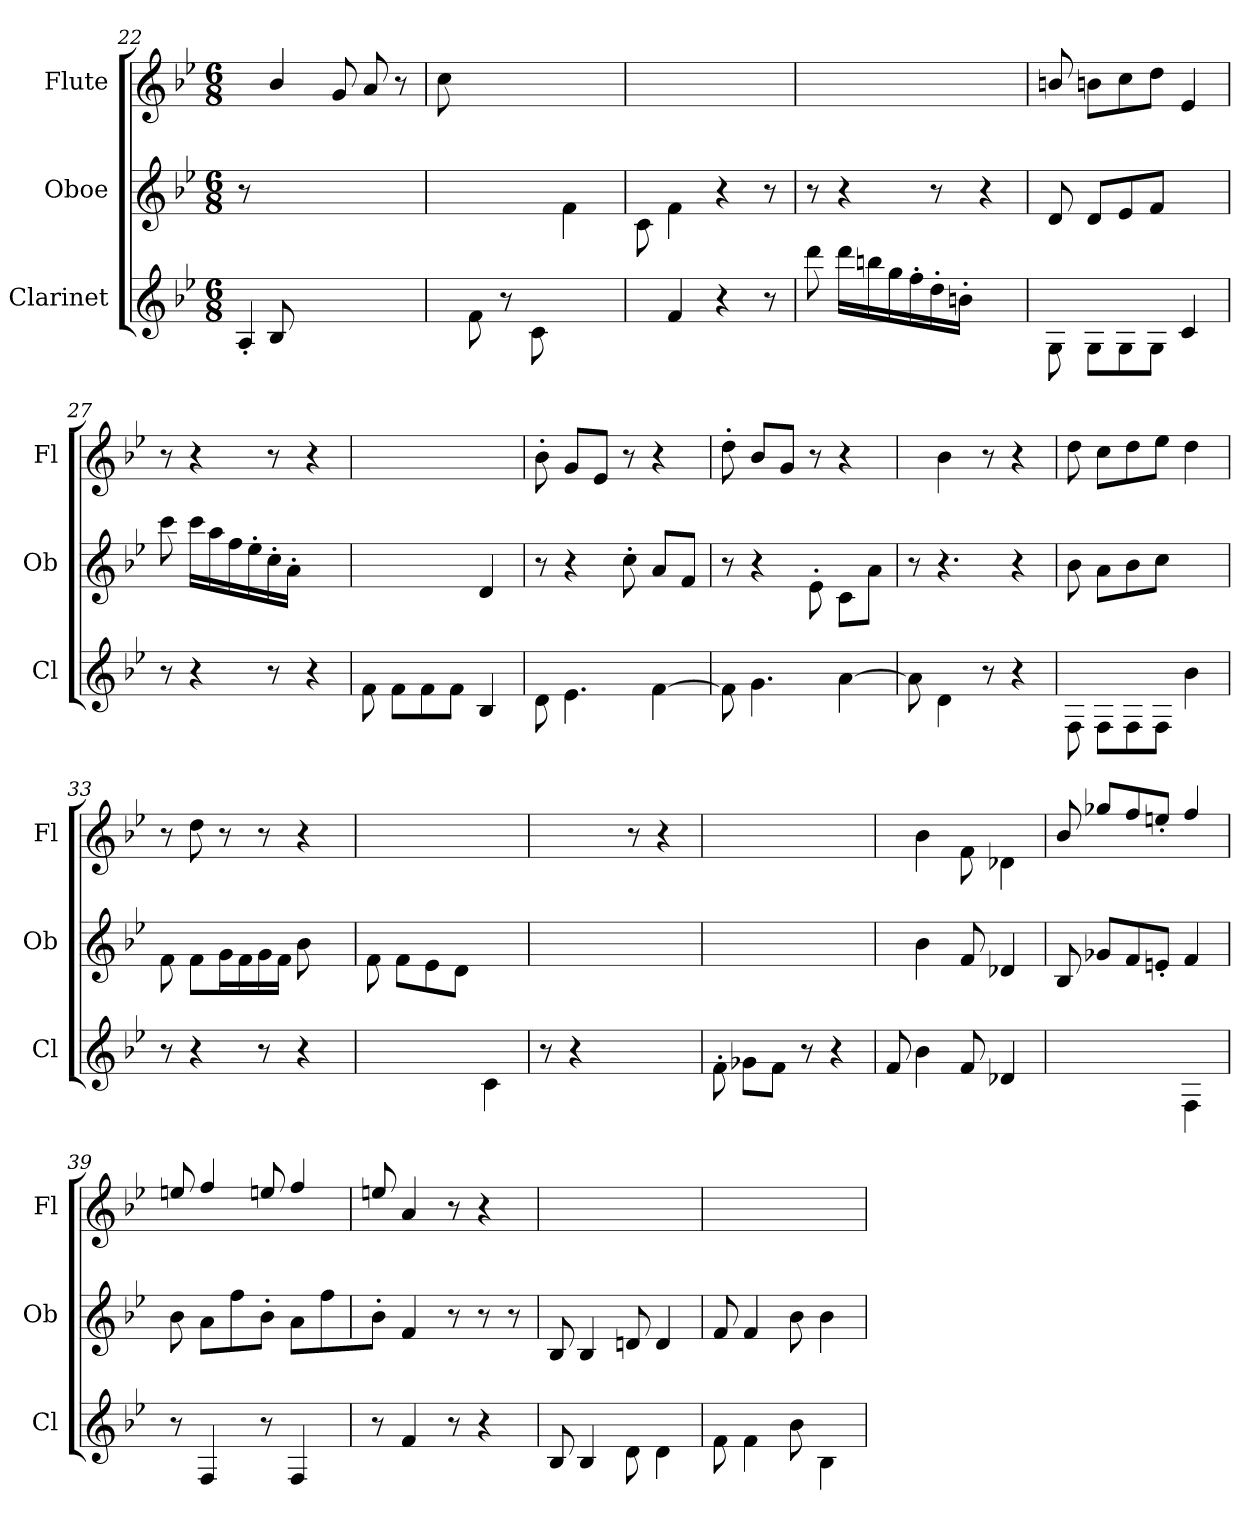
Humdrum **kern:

**kern	**kern	**kern
*part3	*part2	*part1
*staff3	*staff2	*staff1
*I"Clarinet	*I"Oboe	*I"Flute
*I'Cl	*I'Ob	*I'Fl
*clefG2	*clefG2	*clefG2
*ITrd1c2	*	*
*k[b-e-a-d-]	*k[b-e-]	*k[b-e-]
*A-:	*B-:	*B-:
*M6/8	*M6/8	*M6/8
=22	=22	=22
8G'/J	8r	8ryy
8A-/L	2ryy	4b-/
2ryy	.	.
.	.	8g/
.	.	8a/
.	8ryy	8r
=23	=23	=23
8ryy	2ryy	8cc\
8e-\	.	2ryy
8r	.	.
8B-\	.	.
4ryy	4f\	.
.	.	8ryy
=24	=24	=24
8ryy	8c\	2.ryy
4e-/	4f\	.
4r	4r	.
8r	8r	.
=25	=25	=25
8ccc\	8r	2.ryy
16ccc\LL	4r	.
16aan\	.	.
16ff\	.	.
16ee-'\	.	.
16cc'\	8r	.
16an'\JJ	.	.
4ryy	4r	.
=26	=26	=26
8F\	8d/	8bn/
8F\L	8d/L	8bn\L
8F\	8e-/	8cc\
8F\J	8f/J	8dd\J
4B-/	4ryy	4e-/
=27	=27	=27
8r	8ccc\	8r
4r	16ccc\LL	4r
.	16aa\	.
.	16ff\	.
.	16ee-'\	.
8r	16cc'\	8r
.	16a'\JJ	.
4r	4ryy	4r
=28	=28	=28
8e-\	2ryy	2.ryy
8e-\L	.	.
8e-\	.	.
8e-\J	.	.
4A-/	4d/	.
=29	=29	=29
8c\	8r	8b-'\
4.d-\	4r	8g/L
.	.	8e-/J
.	8cc'\	8r
[4e-\	8a/L	4r
.	8f/J	.
=30	=30	=30
8e-\]	8r	8dd'\
4.f\	4r	8b-/L
.	.	8g/J
.	8e-'\	8r
[4g\	8c\L	4r
.	8a\J	.
=31	=31	=31
8g\]	8r	8ryy
4c\	4.r	4b-\
8r	.	8r
4r	4r	4r
=32	=32	=32
8E-\	8b-\	8dd\
8E-\L	8a\L	8cc\L
8E-\	8b-\	8dd\
8E-\J	8cc\J	8ee-\J
4a-\	4ryy	4dd\
=33	=33	=33
8r	8f\	8r
4r	8f\L	8dd\
.	16g\L	8r
.	16f\	.
8r	16g\	8r
.	16f\JJ	.
4r	8b-\L	4r
.	8ryy	.
=34	=34	=34
2ryy	8f\	2.ryy
.	8f\L	.
.	8e-\	.
.	8d\J	.
4B-\	4ryy	.
=35	=35	=35
8r	2.ryy	4ryy
4r	.	.
.	.	8ff\J
4.ryy	.	8r
.	.	4r
=36	=36	=36
8e-'\	2.ryy	2.ryy
8f-X\L	.	.
8e-\J	.	.
8r	.	.
4r	.	.
=37	=37	=37
8e-/	8ryy	8ryy
4a-\	4b-\	4b-\
8e-/	8f/	8f\
4c-X/	4d-X/	4d-X\
=38	=38	=38
2ryy	8B-/	8b-/
.	8g-X/L	8gg-X/L
.	8f/	8ff/
.	8en'/J	8een'/J
4E-\	4f/	4ff/
=39	=39	=39
8r	8b-\	8ee/
4E-/	8a\L	4ff/
.	8ff\	.
8r	8b-'\J	8een/
4E-/	8a\L	4ff/
.	8ff\	.
=40	=40	=40
8r	8b-'\J	8ee/
4e-/	4f/	4a/
8r	8r	8r
4r	8r	4r
.	8r	.
=41	=41	=41
8A-/	8B-/	2.ryy
4A-/	4B-/	.
8c\	8dn/	.
4c\	4d/	.
=42	=42	=42
8e-\	8f/	2.ryy
4e-\	4f/	.
8a-\	8b-\	.
4A-\	4b-\	.
=	=	=
*-	*-	*-
